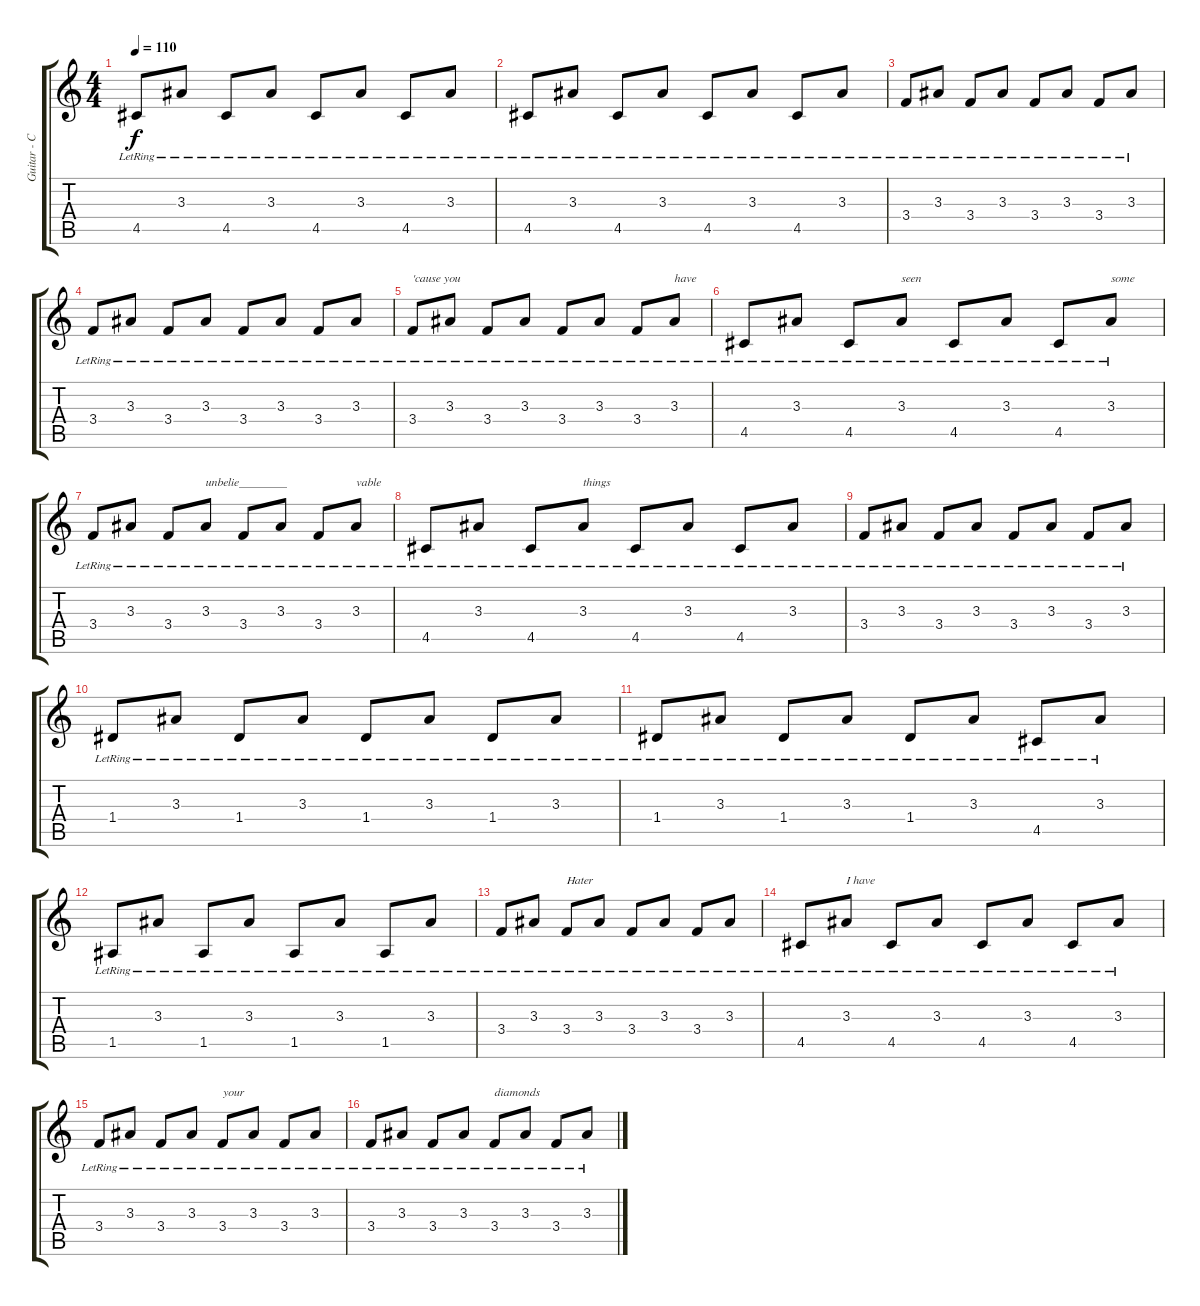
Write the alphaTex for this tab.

\track ("Guitar - Chan Marshall" "Guitar - C") {instrument electricguitarjazz}
\staff {score tabs}
\tuning (E4 B3 G3 D3 A2 E2) {hide}
\ts (4 4)
\tempo 110
\clef g2
\ks c
4.5{lr}.8{dy f} 3.3{lr}.8 4.5{lr}.8 3.3{lr}.8 4.5{lr}.8 3.3{lr}.8 4.5{lr}.8 3.3{lr}.8 |
4.5{lr}.8 3.3{lr}.8 4.5{lr}.8 3.3{lr}.8 4.5{lr}.8 3.3{lr}.8 4.5{lr}.8 3.3{lr}.8 |
3.4{lr}.8 3.3{lr}.8 3.4{lr}.8 3.3{lr}.8 3.4{lr}.8 3.3{lr}.8 3.4{lr}.8 3.3{lr}.8 |
3.4{lr}.8 3.3{lr}.8 3.4{lr}.8 3.3{lr}.8 3.4{lr}.8 3.3{lr}.8 3.4{lr}.8 3.3{lr}.8 |
3.4{lr}.8{txt "'cause you"} 3.3{lr}.8 3.4{lr}.8 3.3{lr}.8 3.4{lr}.8 3.3{lr}.8 3.4{lr}.8 3.3{lr}.8{txt "have"} |
4.5{lr}.8 3.3{lr}.8 4.5{lr}.8 3.3{lr}.8{txt "seen"} 4.5{lr}.8 3.3{lr}.8 4.5{lr}.8 3.3{lr}.8{txt "some"} |
3.4{lr}.8 3.3{lr}.8 3.4{lr}.8 3.3{lr}.8{txt "unbelie________"} 3.4{lr}.8 3.3{lr}.8 3.4{lr}.8 3.3{lr}.8{txt "vable"} |
4.5{lr}.8 3.3{lr}.8 4.5{lr}.8 3.3{lr}.8{txt "things"} 4.5{lr}.8 3.3{lr}.8 4.5{lr}.8 3.3{lr}.8 |
3.4{lr}.8 3.3{lr}.8 3.4{lr}.8 3.3{lr}.8 3.4{lr}.8 3.3{lr}.8 3.4{lr}.8 3.3{lr}.8 |
1.4{lr}.8 3.3{lr}.8 1.4{lr}.8 3.3{lr}.8 1.4{lr}.8 3.3{lr}.8 1.4{lr}.8 3.3{lr}.8 |
1.4{lr}.8 3.3{lr}.8 1.4{lr}.8 3.3{lr}.8 1.4{lr}.8 3.3{lr}.8 4.5{lr}.8 3.3{lr}.8 |
1.5{lr}.8 3.3{lr}.8 1.5{lr}.8 3.3{lr}.8 1.5{lr}.8 3.3{lr}.8 1.5{lr}.8 3.3{lr}.8 |
3.4{lr}.8 3.3{lr}.8 3.4{lr}.8{txt "Hater"} 3.3{lr}.8 3.4{lr}.8 3.3{lr}.8 3.4{lr}.8 3.3{lr}.8 |
4.5{lr}.8 3.3{lr}.8{txt "I have"} 4.5{lr}.8 3.3{lr}.8 4.5{lr}.8 3.3{lr}.8 4.5{lr}.8 3.3{lr}.8 |
3.4{lr}.8 3.3{lr}.8 3.4{lr}.8 3.3{lr}.8 3.4{lr}.8{txt "your"} 3.3{lr}.8 3.4{lr}.8 3.3{lr}.8 |
3.4{lr}.8 3.3{lr}.8 3.4{lr}.8 3.3{lr}.8 3.4{lr}.8{txt "diamonds"} 3.3{lr}.8 3.4{lr}.8 3.3{lr}.8
